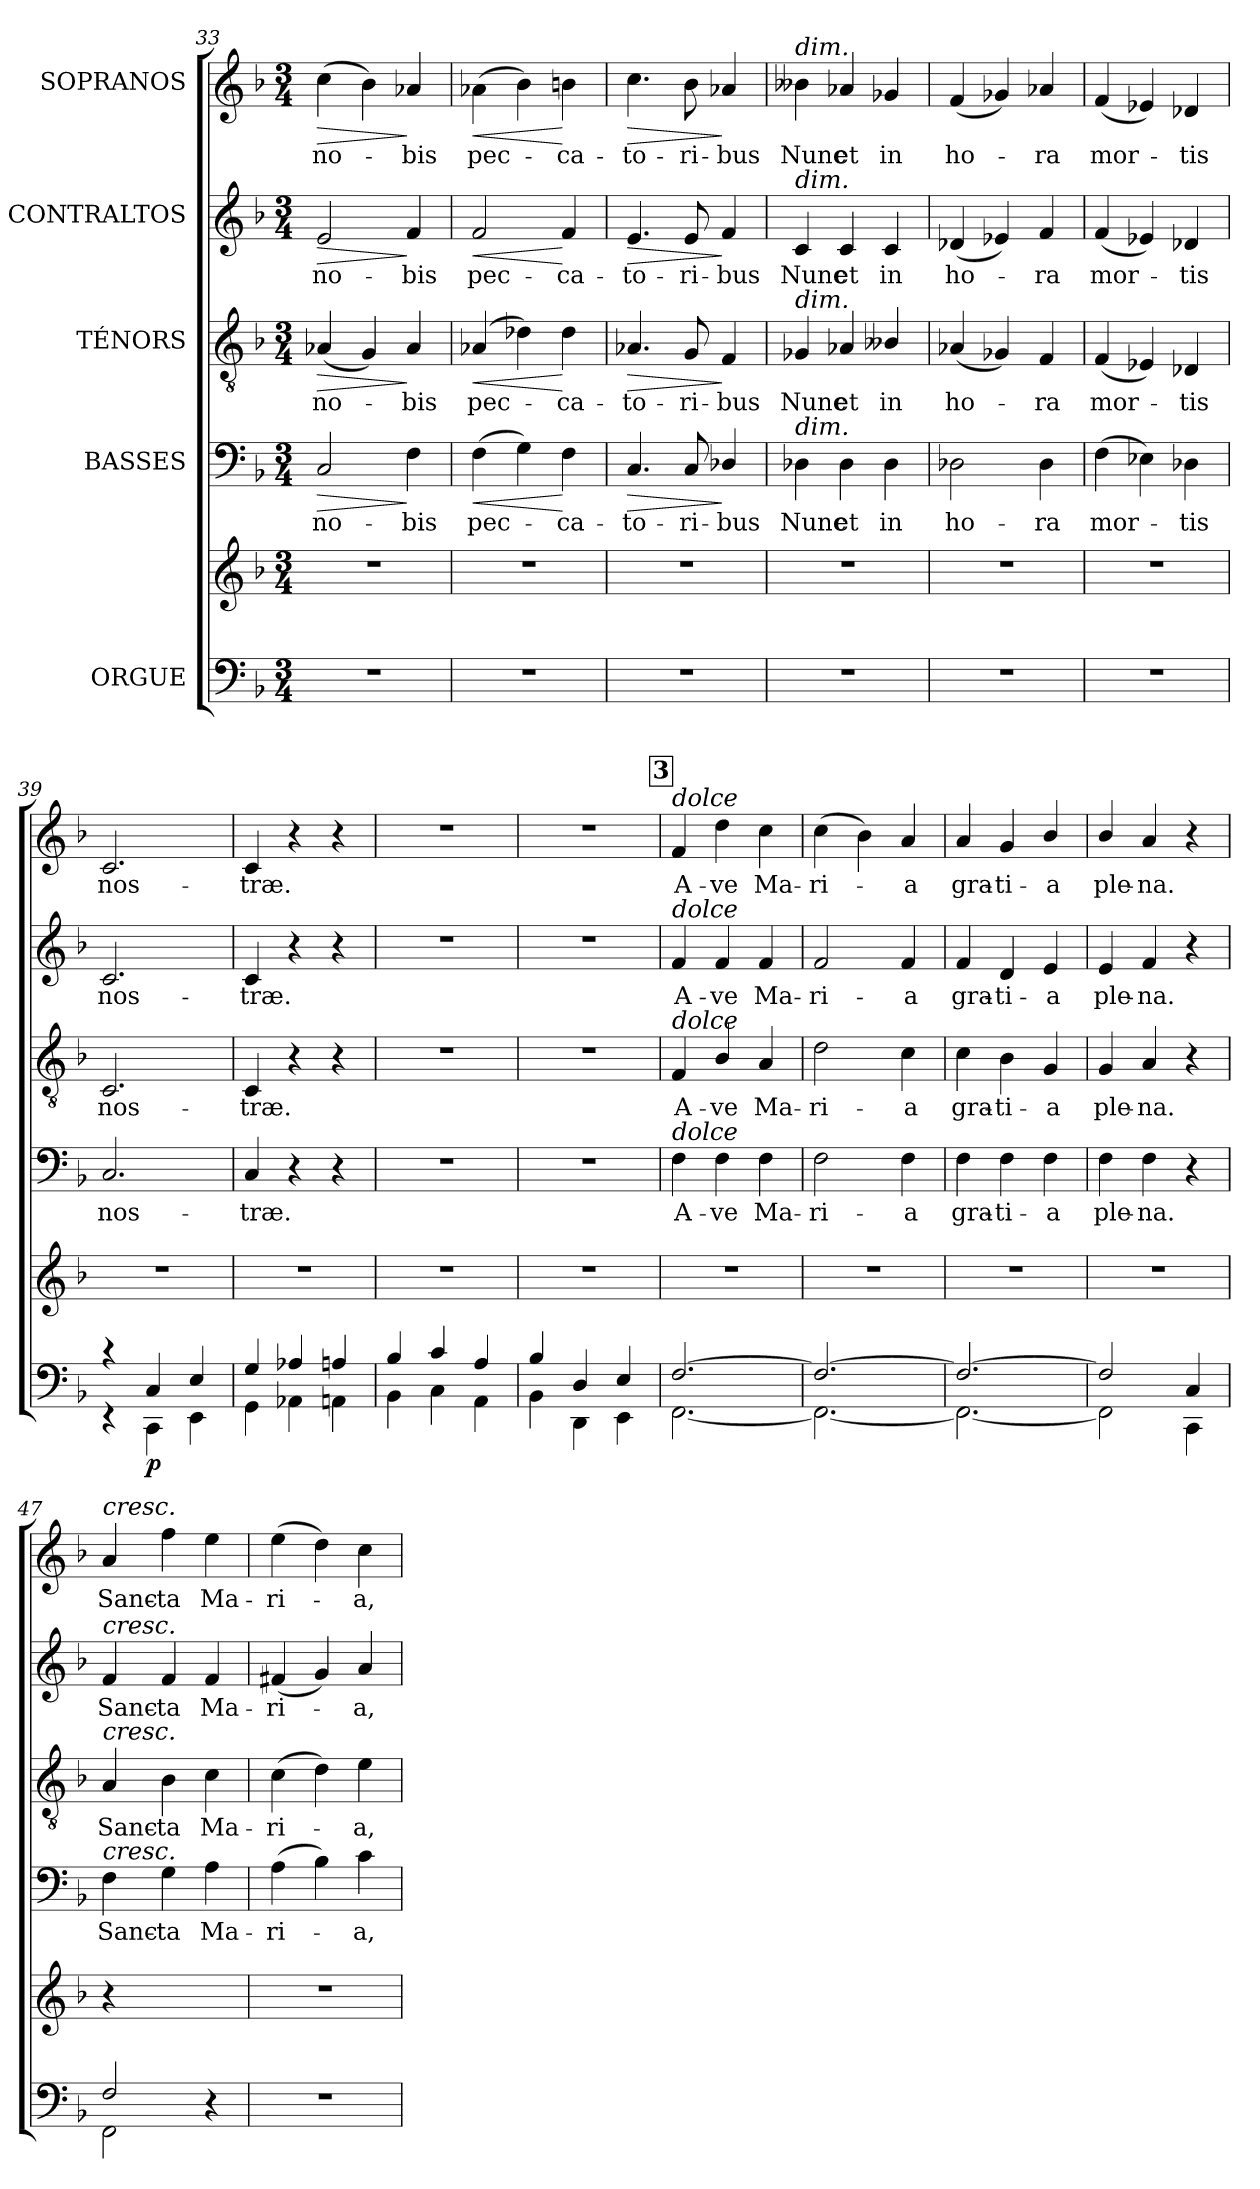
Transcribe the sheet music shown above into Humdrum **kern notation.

**kern	**kern	**dynam	**kern	**text	**dynam	**kern	**text	**dynam	**kern	**text	**dynam	**kern	**text	**dynam
*part5	*part5	*part5	*part4	*part4	*part4	*part3	*part3	*part3	*part2	*part2	*part2	*part1	*part1	*part1
*staff6	*staff5	*staff5/6	*staff4	*staff4	*staff4	*staff3	*staff3	*staff3	*staff2	*staff2	*staff2	*staff1	*staff1	*staff1
*I"ORGUE	*	*	*I"BASSES	*	*	*I"TÉNORS	*	*	*I"CONTRALTOS	*	*	*I"SOPRANOS	*	*
*clefF4	*clefG2	*	*clefF4	*	*	*clefGv2	*	*	*clefG2	*	*	*clefG2	*	*
*k[b-]	*k[b-]	*	*k[b-]	*	*	*k[b-]	*	*	*k[b-]	*	*	*k[b-]	*	*
*F:	*F:	*	*F:	*	*	*F:	*	*	*F:	*	*	*F:	*	*
*M3/4	*M3/4	*	*M3/4	*	*	*M3/4	*	*	*M3/4	*	*	*M3/4	*	*
=33	=33	=33	=33	=33	=33	=33	=33	=33	=33	=33	=33	=33	=33	=33
!	!	!	!	!LO:LY:b	!LO:HP:b	!	!LO:LY:b	!LO:HP:b	!	!LO:LY:b	!LO:HP:b	!	!LO:LY:b	!LO:HP:b
2.r	2.r	.	2C/	no-	>	(<4A-X/	no-	>	2e/	no-	>	(>4cc\	no-	>
.	.	.	.	.	.	4G/)	.	.	.	.	.	4b-\)	.	.
!	!	!	!	!LO:LY:b	!	!	!LO:LY:b	!	!	!LO:LY:b	!	!	!LO:LY:b	!
.	.	.	4F\	-bis	]	4A-/	-bis	]	4f/	-bis	]	4a-X/	-bis	]
=34	=34	=34	=34	=34	=34	=34	=34	=34	=34	=34	=34	=34	=34	=34
!	!	!	!	!LO:LY:b	!LO:HP:b	!	!LO:LY:b	!LO:HP:b	!	!LO:LY:b	!LO:HP:b	!	!LO:LY:b	!LO:HP:b
2.r	2.r	.	(>4F\	pec-	<	(>4A-X/	pec-	<	2f/	pec-	<	(>4a-X\	pec-	<
.	.	.	4G\)	.	.	4d-X\)	.	.	.	.	.	4b-\)	.	.
!	!	!	!	!LO:LY:b	!	!	!LO:LY:b	!	!	!LO:LY:b	!	!	!LO:LY:b	!
.	.	.	4F\	-ca-	[	4d-\	-ca-	[	4f/	-ca-	[	4bn\	-ca-	[
=35	=35	=35	=35	=35	=35	=35	=35	=35	=35	=35	=35	=35	=35	=35
!	!	!	!	!LO:LY:b	!LO:HP:b	!	!LO:LY:b	!LO:HP:b	!	!LO:LY:b	!LO:HP:b	!	!LO:LY:b	!LO:HP:b
2.r	2.r	.	4.C/	-to-	>	4.A-X/	-to-	>	4.e/	-to-	>	4.cc\	-to-	>
!	!	!	!	!LO:LY:b	!	!	!LO:LY:b	!	!	!LO:LY:b	!	!	!LO:LY:b	!
.	.	.	8C/	-ri-	.	8G/	-ri-	.	8e/	-ri-	.	8b-\	-ri-	.
!	!	!	!	!LO:LY:b	!	!	!LO:LY:b	!	!	!LO:LY:b	!	!	!LO:LY:b	!
.	.	.	4D-X/	-bus	]	4F/	-bus	]	4f/	-bus	]	4a-X/	-bus	]
=36	=36	=36	=36	=36	=36	=36	=36	=36	=36	=36	=36	=36	=36	=36
!	!	!	!	!	!	!	!	!	!	!	!	!LO:TX:a:i:t=dim.	!	!
!	!	!	!	!	!	!	!	!	!LO:TX:a:i:t=dim.	!	!	!	!	!
!	!	!	!	!	!	!LO:TX:a:i:t=dim.	!	!	!	!	!	!	!	!
!	!	!	!LO:TX:a:i:t=dim.	!	!	!	!	!	!	!	!	!	!	!
!	!	!	!	!LO:LY:b	!	!	!LO:LY:b	!	!	!LO:LY:b	!	!	!LO:LY:b	!
2.r	2.r	.	4D-X\	Nunc	.	4G-X/	Nunc	.	4c/	Nunc	.	4b--X\	Nunc	.
!	!	!	!	!LO:LY:b	!	!	!LO:LY:b	!	!	!LO:LY:b	!	!	!LO:LY:b	!
.	.	.	4D-\	et	.	4A-X/	et	.	4c/	et	.	4a-X/	et	.
!	!	!	!	!LO:LY:b	!	!	!LO:LY:b	!	!	!LO:LY:b	!	!	!LO:LY:b	!
.	.	.	4D-\	in	.	4B--X/	in	.	4c/	in	.	4g-X/	in	.
!!LO:PB:g=z
=37	=37	=37	=37	=37	=37	=37	=37	=37	=37	=37	=37	=37	=37	=37
!	!	!	!	!LO:LY:b	!	!	!LO:LY:b	!	!	!LO:LY:b	!	!	!LO:LY:b	!
2.r	2.r	.	2D-X\	ho-	.	(<4A-X/	ho-	.	(<4d-X/	ho-	.	(<4f/	ho-	.
.	.	.	.	.	.	4G-X/)	.	.	4e-X/)	.	.	4g-X/)	.	.
!	!	!	!	!LO:LY:b	!	!	!LO:LY:b	!	!	!LO:LY:b	!	!	!LO:LY:b	!
.	.	.	4D-\	-ra	.	4F/	-ra	.	4f/	-ra	.	4a-X/	-ra	.
=38	=38	=38	=38	=38	=38	=38	=38	=38	=38	=38	=38	=38	=38	=38
!	!	!	!	!LO:LY:b	!	!	!LO:LY:b	!	!	!LO:LY:b	!	!	!LO:LY:b	!
2.r	2.r	.	(>4F\	mor-	.	(<4F/	mor-	.	(<4f/	mor-	.	(<4f/	mor-	.
.	.	.	4E-X\)	.	.	4E-X/)	.	.	4e-X/)	.	.	4e-X/)	.	.
!	!	!	!	!LO:LY:b	!	!	!LO:LY:b	!	!	!LO:LY:b	!	!	!LO:LY:b	!
.	.	.	4D-X\	-tis	.	4D-X/	-tis	.	4d-X/	-tis	.	4d-X/	-tis	.
=39	=39	=39	=39	=39	=39	=39	=39	=39	=39	=39	=39	=39	=39	=39
*^	*	*	*	*	*	*	*	*	*	*	*	*	*	*
!	!	!	!	!	!LO:LY:b	!	!	!LO:LY:b	!	!	!LO:LY:b	!	!	!LO:LY:b	!
4rc	4rEE	2.r	.	2.C/	nos-	.	2.C/	nos-	.	2.c/	nos-	.	2.c/	nos-	.
!	!	!	!LO:DY:b=2	!	!	!	!	!	!	!	!	!	!	!	!
4C/	4CC\	.	p	.	.	.	.	.	.	.	.	.	.	.	.
4E/	4EE\	.	.	.	.	.	.	.	.	.	.	.	.	.	.
=40	=40	=40	=40	=40	=40	=40	=40	=40	=40	=40	=40	=40	=40	=40	=40
!	!	!	!	!	!LO:LY:b	!	!	!LO:LY:b	!	!	!LO:LY:b	!	!	!LO:LY:b	!
4G/	4GG\	2.r	.	4C/	-træ.	.	4C/	-træ.	.	4c/	-træ.	.	4c/	-træ.	.
4A-X/	4AA-X\	.	.	4r	.	.	4r	.	.	4r	.	.	4r	.	.
4An/	4AAn\	.	.	4r	.	.	4r	.	.	4r	.	.	4r	.	.
=41	=41	=41	=41	=41	=41	=41	=41	=41	=41	=41	=41	=41	=41	=41	=41
4B-/	4BB-\	2.r	.	2.r	.	.	2.r	.	.	2.r	.	.	2.r	.	.
4c/	4C\	.	.	.	.	.	.	.	.	.	.	.	.	.	.
4A/	4AA\	.	.	.	.	.	.	.	.	.	.	.	.	.	.
=42	=42	=42	=42	=42	=42	=42	=42	=42	=42	=42	=42	=42	=42	=42	=42
4B-/	4BB-\	2.r	.	2.r	.	.	2.r	.	.	2.r	.	.	2.r	.	.
4D/	4DD\	.	.	.	.	.	.	.	.	.	.	.	.	.	.
4E/	4EE\	.	.	.	.	.	.	.	.	.	.	.	.	.	.
!!LO:PB:g=z
!!LO:REH:place=s1:a:B:fs=9.5:t=3
=43	=43	=43	=43	=43	=43	=43	=43	=43	=43	=43	=43	=43	=43	=43	=43
!	!	!	!	!	!	!	!	!	!	!	!	!	!LO:TX:a:i:t=dolce	!	!
!	!	!	!	!	!	!	!	!	!	!LO:TX:a:i:t=dolce	!	!	!	!	!
!	!	!	!	!	!	!	!LO:TX:a:i:t=dolce	!	!	!	!	!	!	!	!
!	!	!	!	!LO:TX:a:i:t=dolce	!	!	!	!	!	!	!	!	!	!	!
!	!	!	!	!	!LO:LY:b	!	!	!LO:LY:b	!	!	!LO:LY:b	!	!	!LO:LY:b	!
[2.F/	[2.FF\	2.r	.	4F\	A-	.	4F/	A-	.	4f/	A-	.	4f/	A-	.
!	!	!	!	!	!LO:LY:b	!	!	!LO:LY:b	!	!	!LO:LY:b	!	!	!LO:LY:b	!
.	.	.	.	4F\	-ve	.	4B-/	-ve	.	4f/	-ve	.	4dd\	-ve	.
!	!	!	!	!	!LO:LY:b	!	!	!LO:LY:b	!	!	!LO:LY:b	!	!	!LO:LY:b	!
.	.	.	.	4F\	Ma-	.	4A/	Ma-	.	4f/	Ma-	.	4cc\	Ma-	.
=44	=44	=44	=44	=44	=44	=44	=44	=44	=44	=44	=44	=44	=44	=44	=44
!	!	!	!	!	!LO:LY:b	!	!	!LO:LY:b	!	!	!LO:LY:b	!	!	!LO:LY:b	!
2.F/_	2.FF\_	2.r	.	2F\	-ri-	.	2d\	-ri-	.	2f/	-ri-	.	(>4cc\	-ri-	.
.	.	.	.	.	.	.	.	.	.	.	.	.	4b-\)	.	.
!	!	!	!	!	!LO:LY:b	!	!	!LO:LY:b	!	!	!LO:LY:b	!	!	!LO:LY:b	!
.	.	.	.	4F\	-a	.	4c\	-a	.	4f/	-a	.	4a/	-a	.
=45	=45	=45	=45	=45	=45	=45	=45	=45	=45	=45	=45	=45	=45	=45	=45
!	!	!	!	!	!LO:LY:b	!	!	!LO:LY:b	!	!	!LO:LY:b	!	!	!LO:LY:b	!
2.F/_	2.FF\_	2.r	.	4F\	gra-	.	4c\	gra-	.	4f/	gra-	.	4a/	gra-	.
!	!	!	!	!	!LO:LY:b	!	!	!LO:LY:b	!	!	!LO:LY:b	!	!	!LO:LY:b	!
.	.	.	.	4F\	-ti-	.	4B-\	-ti-	.	4d/	-ti-	.	4g/	-ti-	.
!	!	!	!	!	!LO:LY:b	!	!	!LO:LY:b	!	!	!LO:LY:b	!	!	!LO:LY:b	!
.	.	.	.	4F\	-a	.	4G/	-a	.	4e/	-a	.	4b-/	-a	.
=46	=46	=46	=46	=46	=46	=46	=46	=46	=46	=46	=46	=46	=46	=46	=46
!	!	!	!	!	!LO:LY:b	!	!	!LO:LY:b	!	!	!LO:LY:b	!	!	!LO:LY:b	!
2F/]	2FF\]	2.r	.	4F\	ple-	.	4G/	ple-	.	4e/	ple-	.	4b-/	ple-	.
!	!	!	!	!	!LO:LY:b	!	!	!LO:LY:b	!	!	!LO:LY:b	!	!	!LO:LY:b	!
.	.	.	.	4F\	-na.	.	4A/	-na.	.	4f/	-na.	.	4a/	-na.	.
4C/	4CC\	.	.	4r	.	.	4r	.	.	4r	.	.	4r	.	.
=47	=47	=47	=47	=47	=47	=47	=47	=47	=47	=47	=47	=47	=47	=47	=47
!	!	!	!	!	!	!	!	!	!	!	!	!	!LO:TX:a:i:t=cresc.	!	!
!	!	!	!	!	!	!	!	!	!	!LO:TX:a:i:t=cresc.	!	!	!	!	!
!	!	!	!	!	!	!	!LO:TX:a:i:t=cresc.	!	!	!	!	!	!	!	!
!	!	!	!	!LO:TX:a:i:t=cresc.	!	!	!	!	!	!	!	!	!	!	!
!	!	!	!	!	!LO:LY:b	!	!	!LO:LY:b	!	!	!LO:LY:b	!	!	!LO:LY:b	!
2F/	2FF\	4r	.	4F\	Sanc-	.	4A/	Sanc-	.	4f/	Sanc-	.	4a/	Sanc-	.
!	!	!	!	!	!LO:LY:b	!	!	!LO:LY:b	!	!	!LO:LY:b	!	!	!LO:LY:b	!
.	.	2ryy	.	4G\	-ta	.	4B-\	-ta	.	4f/	-ta	.	4ff\	-ta	.
!	!	!	!	!	!LO:LY:b	!	!	!LO:LY:b	!	!	!LO:LY:b	!	!	!LO:LY:b	!
4r	4ryy	.	.	4A\	Ma-	.	4c\	Ma-	.	4f/	Ma-	.	4ee\	Ma-	.
=48	=48	=48	=48	=48	=48	=48	=48	=48	=48	=48	=48	=48	=48	=48	=48
!	!	!	!	!	!LO:LY:b	!	!	!LO:LY:b	!	!	!LO:LY:b	!	!	!LO:LY:b	!
*v	*v	*	*	*	*	*	*	*	*	*	*	*	*	*	*
2.r	2.r	.	(>4A\	-ri-	.	(>4c\	-ri-	.	(<4f#X/	-ri-	.	(>4ee\	-ri-	.
.	.	.	4B-\)	.	.	4d\)	.	.	4g/)	.	.	4dd\)	.	.
!	!	!	!	!LO:LY:b	!	!	!LO:LY:b	!	!	!LO:LY:b	!	!	!LO:LY:b	!
.	.	.	4c\	-a,	.	4e\	-a,	.	4a/	-a,	.	4cc\	-a,	.
=	=	=	=	=	=	=	=	=	=	=	=	=	=	=
*-	*-	*-	*-	*-	*-	*-	*-	*-	*-	*-	*-	*-	*-	*-
